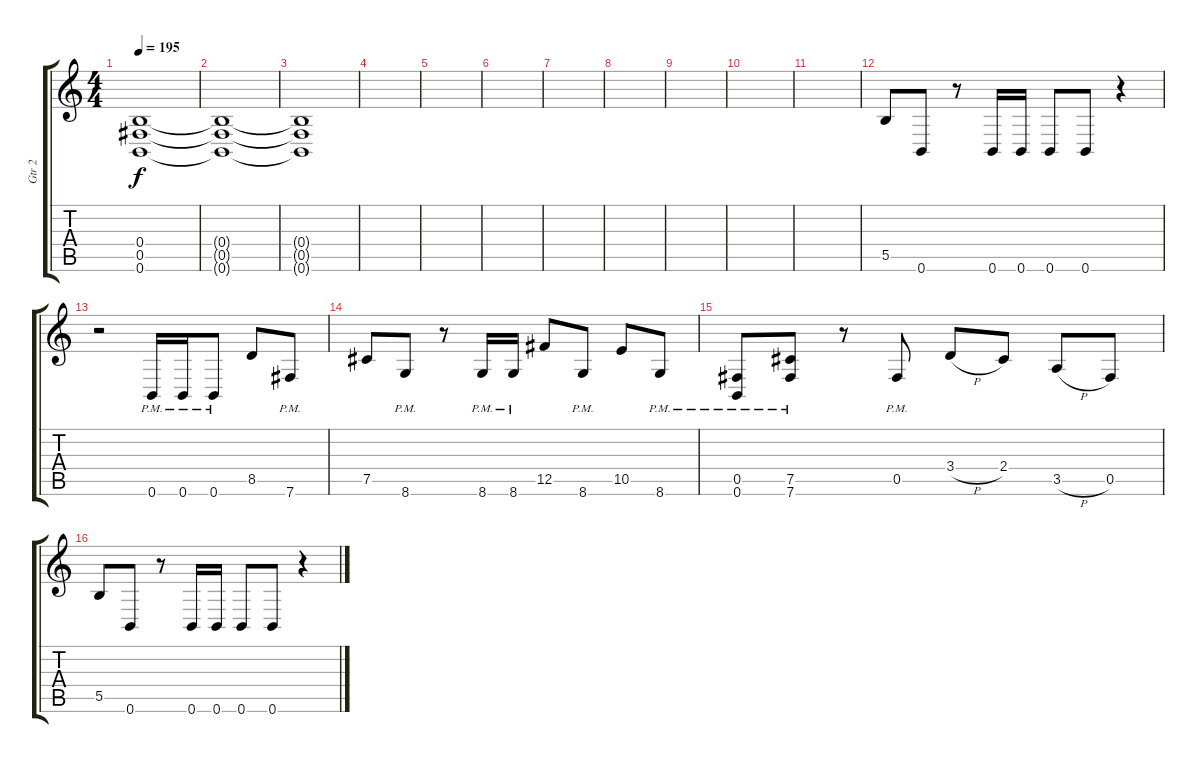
\track ("Gtr 2" "Gtr 2") {instrument distortionguitar}
\staff {score tabs}
\tuning (Db4 Ab3 E3 B2 Gb2 B1) {hide}
\ts (4 4)
\tempo 195
\clef g2
\ks c
(0.4{t} 0.5{t} 0.6{t}).1{dy f} |
(0.4{t} 0.5{t} 0.6{t}).1 |
(0.4{t} 0.5{t} 0.6{t}).1 |
|
|
|
|
|
|
|
|
5.5.8{volume 12 balance 0} 0.6.8 r.8 0.6.16 0.6.16 0.6.8 0.6.8 r.4 |
r.2 0.6{pm}.16 0.6{pm}.16 0.6{pm}.8 8.5.8 7.6{pm}.8 |
7.5.8 8.6{pm}.8 r.8 8.6{pm}.16 8.6{pm}.16 12.5.8 8.6{pm}.8 10.5.8 8.6{pm}.8 |
(0.5{pm} 0.6{pm}).8 (7.5{pm} 7.6{pm}).8 r.8 0.5{pm}.8 3.4{h}.8 2.4.8 3.5{h}.8 0.5.8 |
5.5.8 0.6.8 r.8 0.6.16 0.6.16 0.6.8 0.6.8 r.4
